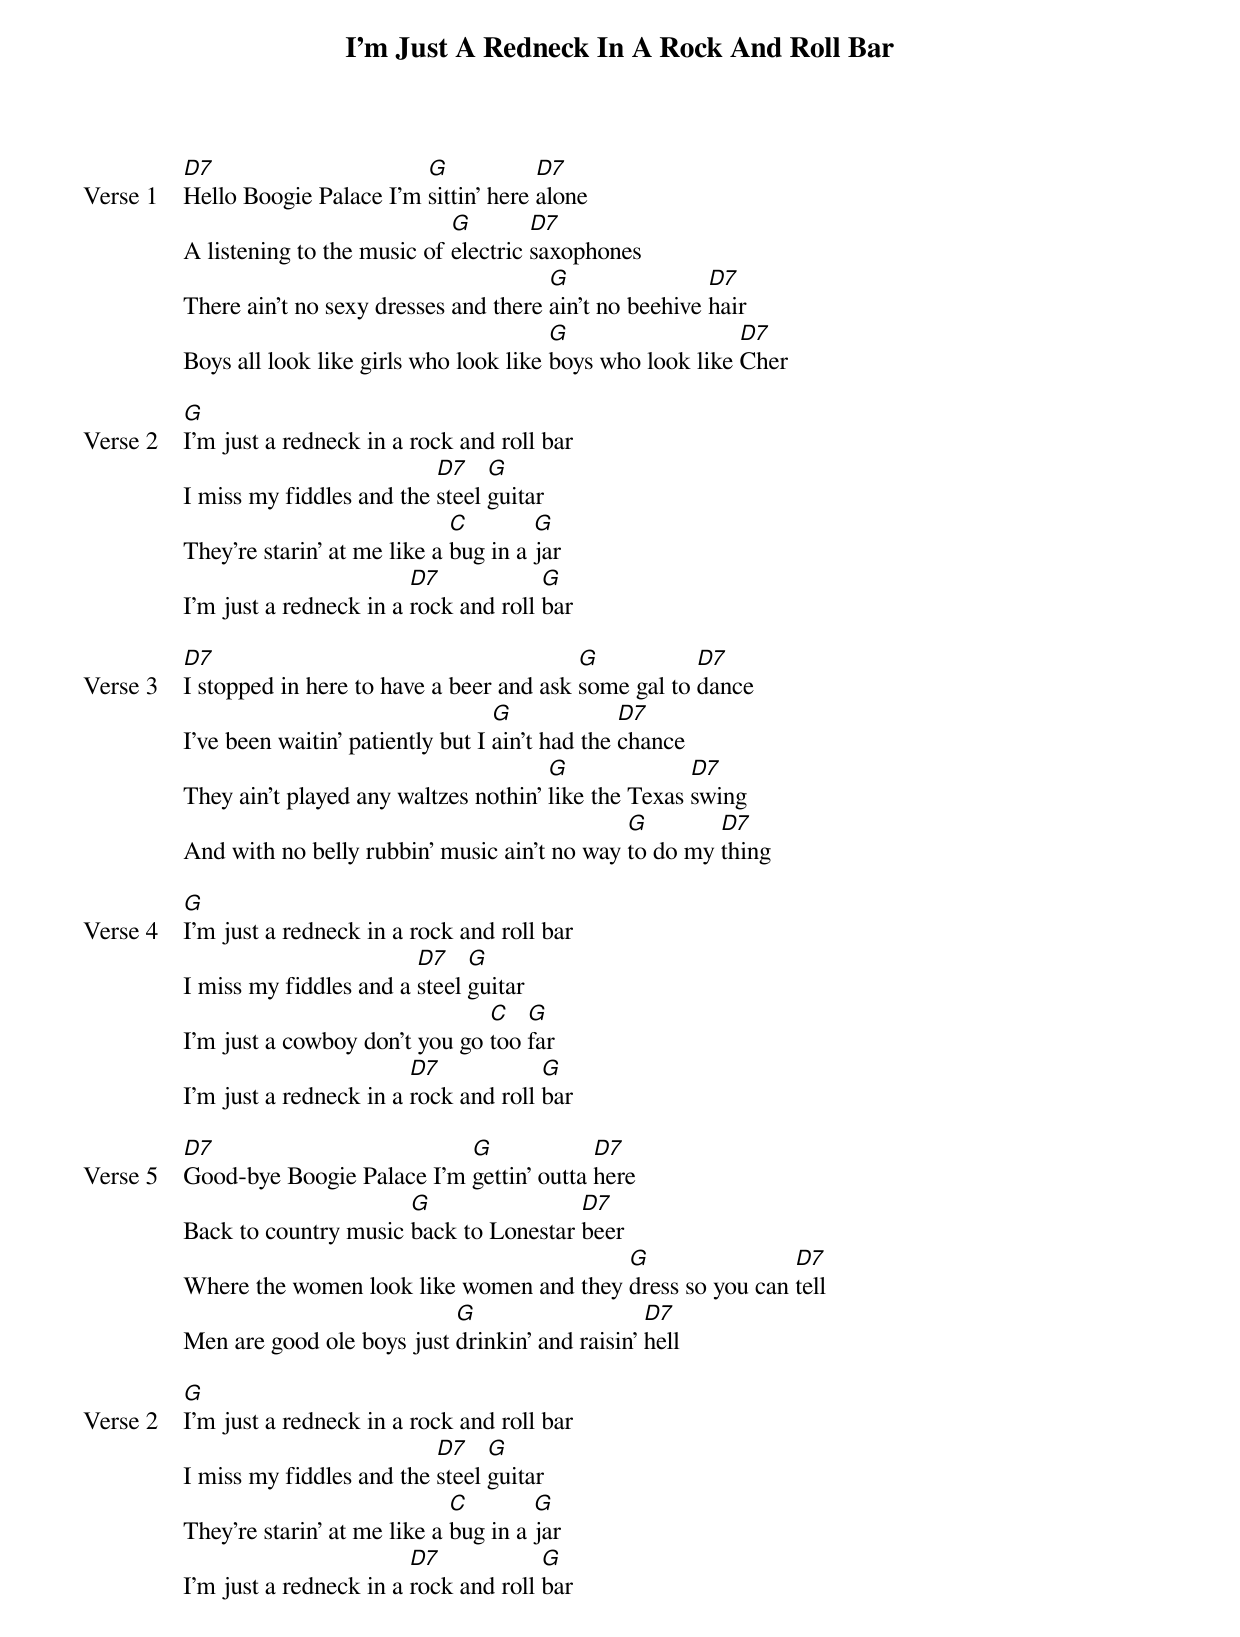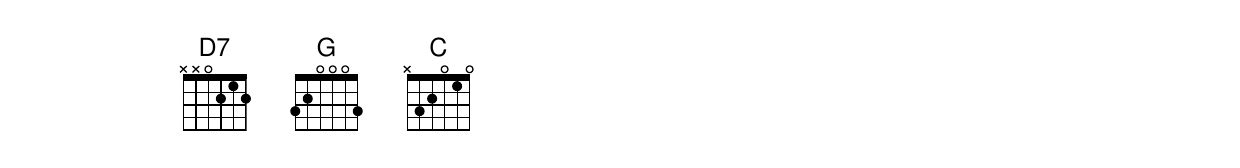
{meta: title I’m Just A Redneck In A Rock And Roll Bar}
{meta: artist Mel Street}
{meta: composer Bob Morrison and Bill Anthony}
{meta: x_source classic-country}
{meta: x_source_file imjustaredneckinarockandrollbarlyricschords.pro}
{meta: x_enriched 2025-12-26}

{start_of_verse: Verse 1}
[D7]Hello Boogie Palace I'm [G]sittin' here [D7]alone
A listening to the music of [G]electric [D7]saxophones
There ain't no sexy dresses and there [G]ain't no beehive [D7]hair
Boys all look like girls who look like [G]boys who look like [D7]Cher
{end_of_verse}

{start_of_verse: Verse 2}
[G]I'm just a redneck in a rock and roll bar
I miss my fiddles and the [D7]steel [G]guitar
They're starin' at me like a [C]bug in a [G]jar
I'm just a redneck in a [D7]rock and roll [G]bar
{end_of_verse}

{start_of_verse: Verse 3}
[D7]I stopped in here to have a beer and ask [G]some gal to [D7]dance
I've been waitin' patiently but I [G]ain't had the [D7]chance
They ain't played any waltzes nothin' [G]like the Texas [D7]swing
And with no belly rubbin' music ain’t no way [G]to do my [D7]thing
{end_of_verse}

{start_of_verse: Verse 4}
[G]I'm just a redneck in a rock and roll bar
I miss my fiddles and a [D7]steel [G]guitar
I’m just a cowboy don’t you go [C]too [G]far
I'm just a redneck in a [D7]rock and roll [G]bar
{end_of_verse}

{start_of_verse: Verse 5}
[D7]Good-bye Boogie Palace I'm [G]gettin' outta [D7]here
Back to country music [G]back to Lonestar [D7]beer
Where the women look like women and they [G]dress so you can [D7]tell
Men are good ole boys just [G]drinkin' and raisin' [D7]hell
{end_of_verse}

{start_of_verse: Verse 2}
[G]I'm just a redneck in a rock and roll bar
I miss my fiddles and the [D7]steel [G]guitar
They're starin' at me like a [C]bug in a [G]jar
I'm just a redneck in a [D7]rock and roll [G]bar
{end_of_verse}
